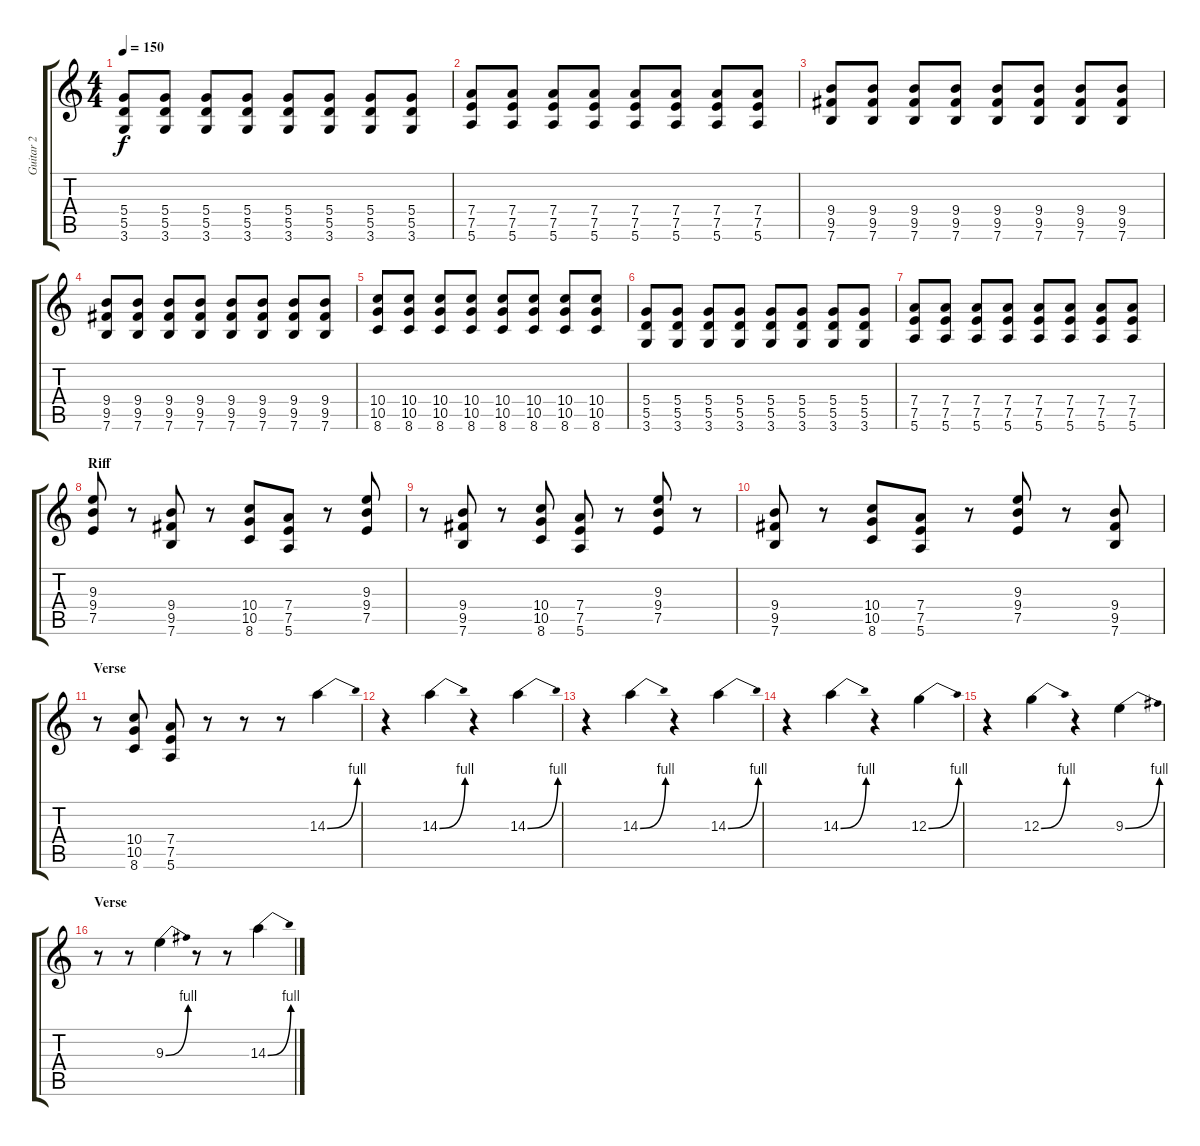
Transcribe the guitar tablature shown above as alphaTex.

\track ("Guitar 2" "Guitar 2") {instrument overdrivenguitar}
\staff {score tabs}
\tuning (E4 B3 G3 D3 A2 E2) {hide}
\ts (4 4)
\tempo 150
\clef g2
\ks c
(5.4 5.5 3.6).8{dy f} (5.4 5.5 3.6).8 (5.4 5.5 3.6).8 (5.4 5.5 3.6).8 (5.4 5.5 3.6).8 (5.4 5.5 3.6).8 (5.4 5.5 3.6).8 (5.4 5.5 3.6).8 |
(7.4 7.5 5.6).8 (7.4 7.5 5.6).8 (7.4 7.5 5.6).8 (7.4 7.5 5.6).8 (7.4 7.5 5.6).8 (7.4 7.5 5.6).8 (7.4 7.5 5.6).8 (7.4 7.5 5.6).8 |
(9.4 9.5 7.6).8 (9.4 9.5 7.6).8 (9.4 9.5 7.6).8 (9.4 9.5 7.6).8 (9.4 9.5 7.6).8 (9.4 9.5 7.6).8 (9.4 9.5 7.6).8 (9.4 9.5 7.6).8 |
(9.4 9.5 7.6).8 (9.4 9.5 7.6).8 (9.4 9.5 7.6).8 (9.4 9.5 7.6).8 (9.4 9.5 7.6).8 (9.4 9.5 7.6).8 (9.4 9.5 7.6).8 (9.4 9.5 7.6).8 |
(10.4 10.5 8.6).8 (10.4 10.5 8.6).8 (10.4 10.5 8.6).8 (10.4 10.5 8.6).8 (10.4 10.5 8.6).8 (10.4 10.5 8.6).8 (10.4 10.5 8.6).8 (10.4 10.5 8.6).8 |
(5.4 5.5 3.6).8 (5.4 5.5 3.6).8 (5.4 5.5 3.6).8 (5.4 5.5 3.6).8 (5.4 5.5 3.6).8 (5.4 5.5 3.6).8 (5.4 5.5 3.6).8 (5.4 5.5 3.6).8 |
(7.4 7.5 5.6).8 (7.4 7.5 5.6).8 (7.4 7.5 5.6).8 (7.4 7.5 5.6).8 (7.4 7.5 5.6).8 (7.4 7.5 5.6).8 (7.4 7.5 5.6).8 (7.4 7.5 5.6).8 |
\section ("" "Riff")
(9.3 9.4 7.5).8{volume 16 instrument overdrivenguitar} r.8 (9.4 9.5 7.6).8 r.8 (10.4 10.5 8.6).8 (7.4 7.5 5.6).8 r.8 (9.3 9.4 7.5).8 |
r.8 (9.4 9.5 7.6).8 r.8 (10.4 10.5 8.6).8 (7.4 7.5 5.6).8 r.8 (9.3 9.4 7.5).8 r.8 |
(9.4 9.5 7.6).8 r.8 (10.4 10.5 8.6).8 (7.4 7.5 5.6).8 r.8 (9.3 9.4 7.5).8 r.8 (9.4 9.5 7.6).8 |
\section ("" "Verse")
r.8 (10.4 10.5 8.6).8 (7.4 7.5 5.6).8 r.8 r.8 r.8 14.3{be (bend 0 0 60 4)}.4 |
r.4 14.3{be (bend 0 0 60 4)}.4 r.4 14.3{be (bend 0 0 60 4)}.4 |
r.4 14.3{be (bend 0 0 60 4)}.4 r.4 14.3{be (bend 0 0 60 4)}.4 |
r.4 14.3{be (bend 0 0 60 4)}.4 r.4 12.3{be (bend 0 0 60 4)}.4 |
r.4 12.3{be (bend 0 0 60 4)}.4 r.4 9.3{be (bend 0 0 60 4)}.4 |
\section ("" "Verse")
r.8 r.8 9.3{be (bend 0 0 60 4)}.4 r.8 r.8 14.3{be (bend 0 0 60 4)}.4
